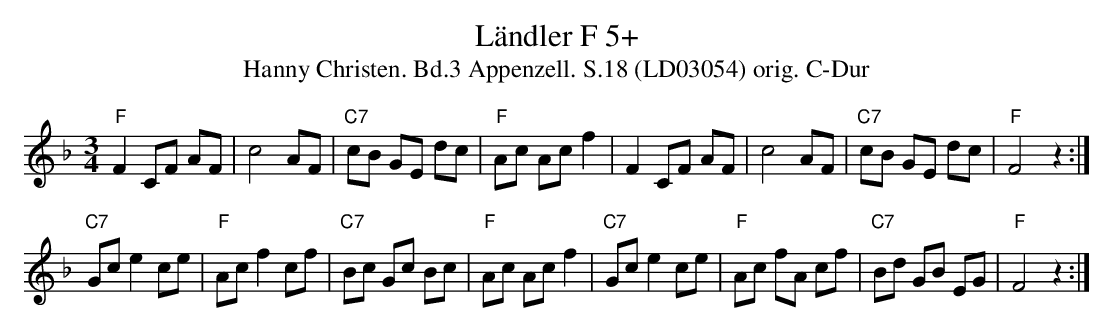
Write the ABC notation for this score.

X:1
T:Ländler F 5+
T:Hanny Christen. Bd.3 Appenzell. S.18 (LD03054) orig. C-Dur
M:3/4
L:1/8
K:Fmaj
"F"F2 CF AF | c4 AF | "C7"cB GE dc | "F"Ac Ac f2 |F2 CF AF | c4 AF | "C7"cB GE dc | "F"F4 z2 :|
"C7"Gc e2 ce | "F"Ac f2 cf | "C7"Bc Gc Bc | "F"Ac Ac f2 | "C7"Gc e2 ce | "F"Ac fA cf | "C7"Bd GB EG | "F"F4 z2 :|
